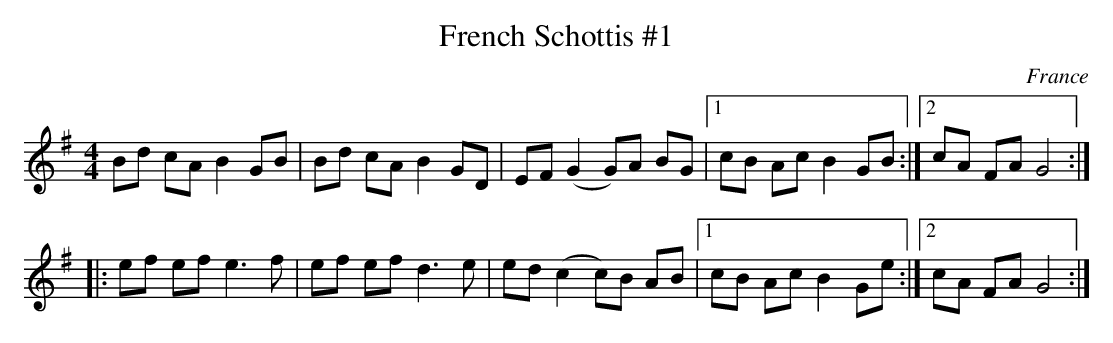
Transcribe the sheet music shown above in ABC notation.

X:1
T:French Schottis #1
M:4/4
O:France
K:G major
Bd cA B2 GB|Bd cA B2 GD|EF (G2 G)A BG\
|1 cB Ac B2 GB :|2 cA FA G4::
ef ef e3f|ef ef d3e|ed (c2 c)B AB\
|1 cB Ac B2Ge :|2 cA FA G4 :|
